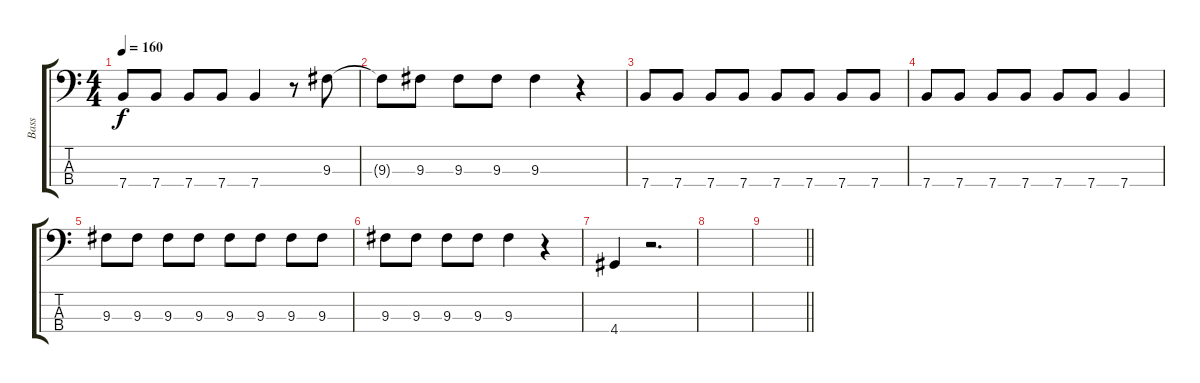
\track ("Bass" "Bass") {instrument electricbasspick}
\staff {score tabs}
\tuning (G2 D2 A1 E1) {hide}
\ts (4 4)
\tempo 160
\clef f4
\ks c
7.4{t}.8{dy f} 7.4.8 7.4.8 7.4.8 7.4.4 r.8 9.3.8 |
9.3{t}.8 9.3.8 9.3.8 9.3.8 9.3.4 r.4 |
7.4.8 7.4.8 7.4.8 7.4.8 7.4.8 7.4.8 7.4.8 7.4.8 |
7.4.8 7.4.8 7.4.8 7.4.8 7.4.8 7.4.8 7.4.4 |
9.3.8 9.3.8 9.3.8 9.3.8 9.3.8 9.3.8 9.3.8 9.3.8 |
9.3.8 9.3.8 9.3.8 9.3.8 9.3.4 r.4 |
4.4.4 r.2{d} |
|
\barLineRight lightlight
